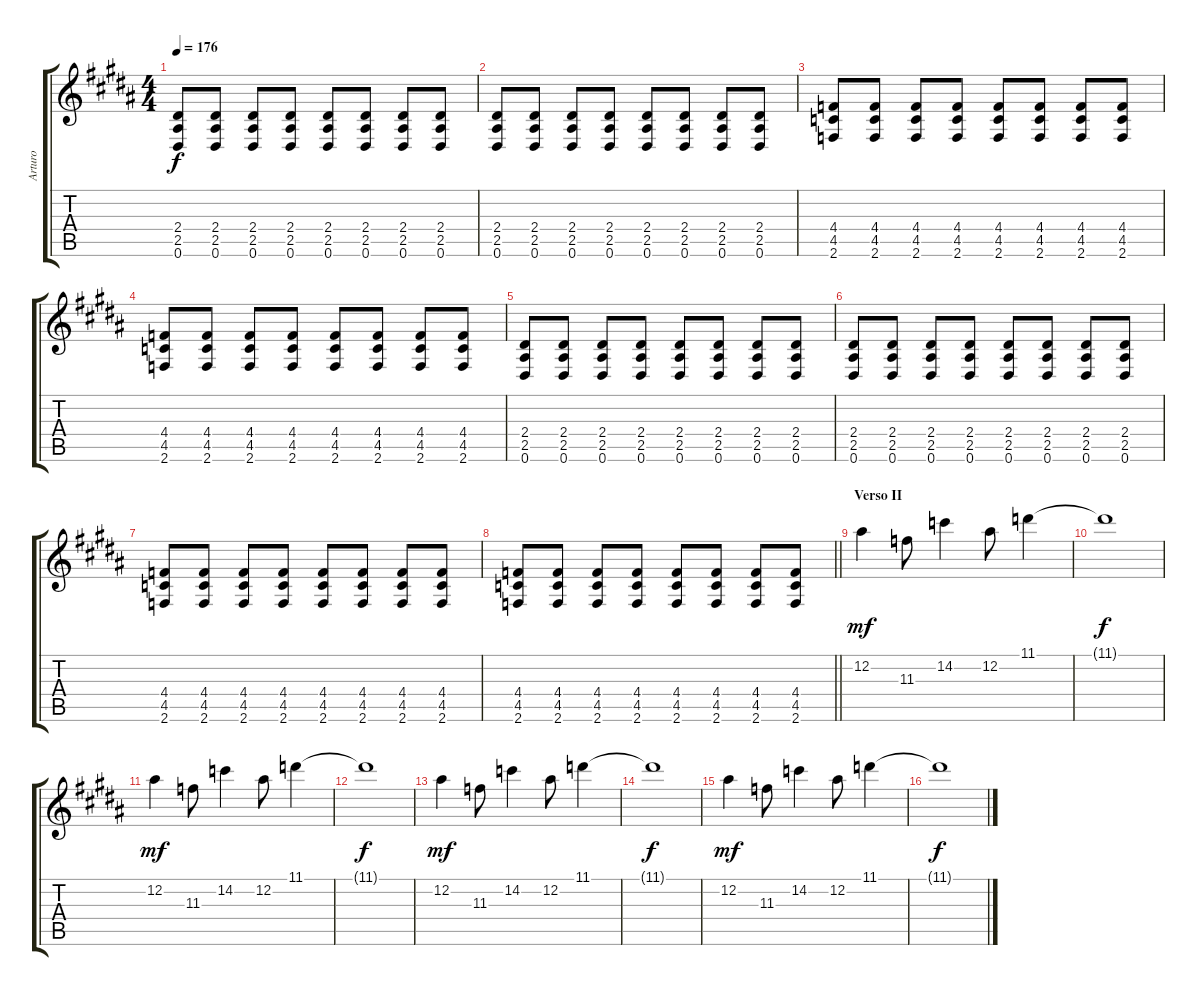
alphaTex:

\track ("Arturo" "Arturo") {instrument distortionguitar}
\staff {score tabs}
\tuning (Eb4 Bb3 Gb3 Db3 Ab2 Eb2) {hide}
\ts (4 4)
\tempo 176
\clef g2
\ks b
(2.4 2.5 0.6).8{dy f} (2.4 2.5 0.6).8 (2.4 2.5 0.6).8 (2.4 2.5 0.6).8 (2.4 2.5 0.6).8 (2.4 2.5 0.6).8 (2.4 2.5 0.6).8 (2.4 2.5 0.6).8 |
(2.4 2.5 0.6).8 (2.4 2.5 0.6).8 (2.4 2.5 0.6).8 (2.4 2.5 0.6).8 (2.4 2.5 0.6).8 (2.4 2.5 0.6).8 (2.4 2.5 0.6).8 (2.4 2.5 0.6).8 |
(4.4 4.5 2.6).8 (4.4 4.5 2.6).8 (4.4 4.5 2.6).8 (4.4 4.5 2.6).8 (4.4 4.5 2.6).8 (4.4 4.5 2.6).8 (4.4 4.5 2.6).8 (4.4 4.5 2.6).8 |
(4.4 4.5 2.6).8 (4.4 4.5 2.6).8 (4.4 4.5 2.6).8 (4.4 4.5 2.6).8 (4.4 4.5 2.6).8 (4.4 4.5 2.6).8 (4.4 4.5 2.6).8 (4.4 4.5 2.6).8 |
(2.4 2.5 0.6).8 (2.4 2.5 0.6).8 (2.4 2.5 0.6).8 (2.4 2.5 0.6).8 (2.4 2.5 0.6).8 (2.4 2.5 0.6).8 (2.4 2.5 0.6).8 (2.4 2.5 0.6).8 |
(2.4 2.5 0.6).8 (2.4 2.5 0.6).8 (2.4 2.5 0.6).8 (2.4 2.5 0.6).8 (2.4 2.5 0.6).8 (2.4 2.5 0.6).8 (2.4 2.5 0.6).8 (2.4 2.5 0.6).8 |
(4.4 4.5 2.6).8 (4.4 4.5 2.6).8 (4.4 4.5 2.6).8 (4.4 4.5 2.6).8 (4.4 4.5 2.6).8 (4.4 4.5 2.6).8 (4.4 4.5 2.6).8 (4.4 4.5 2.6).8 |
\barLineRight lightlight
(4.4 4.5 2.6).8 (4.4 4.5 2.6).8 (4.4 4.5 2.6).8 (4.4 4.5 2.6).8 (4.4 4.5 2.6).8 (4.4 4.5 2.6).8 (4.4 4.5 2.6).8 (4.4 4.5 2.6).8 |
\section ("" "Verso II")
12.2.4{dy mf} 11.3.8 14.2.4 12.2.8 11.1.4 |
11.1{t}.1{dy f} |
12.2.4{dy mf} 11.3.8 14.2.4 12.2.8 11.1.4 |
11.1{t}.1{dy f} |
12.2.4{dy mf} 11.3.8 14.2.4 12.2.8 11.1.4 |
11.1{t}.1{dy f} |
12.2.4{dy mf} 11.3.8 14.2.4 12.2.8 11.1.4 |
11.1{t}.1{dy f}
